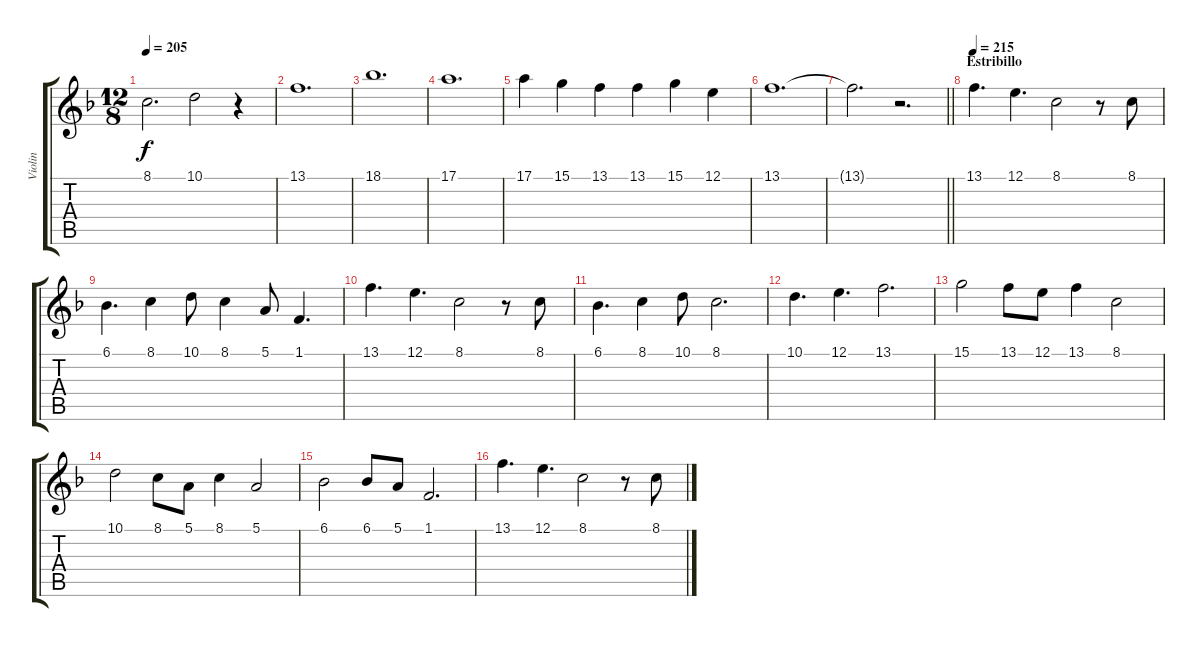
\track ("Violin" "Violin") {instrument violin}
\staff {score tabs}
\tuning (E4 B3 G3 D3 A2 E2) {hide}
\ts (12 8)
\tempo 205
\clef g2
\ks dminor
8.1.2{d dy f} 10.1.2 r.4 |
13.1.1{d} |
18.1.1{d} |
17.1.1{d} |
17.1.4 15.1.4 13.1.4 13.1.4 15.1.4 12.1.4 |
13.1.1{d} |
\barLineRight lightlight
13.1{t}.2{d} r.2{d} |
\section ("" "Estribillo")
\tempo 215
13.1.4{d} 12.1.4{d} 8.1.2 r.8 8.1.8 |
6.1.4{d} 8.1.4 10.1.8 8.1.4 5.1.8 1.1.4{d} |
13.1.4{d} 12.1.4{d} 8.1.2 r.8 8.1.8 |
6.1.4{d} 8.1.4 10.1.8 8.1.2{d} |
10.1.4{d} 12.1.4{d} 13.1.2{d} |
15.1.2 13.1.8 12.1.8 13.1.4 8.1.2 |
10.1.2 8.1.8 5.1.8 8.1.4 5.1.2 |
6.1.2 6.1.8 5.1.8 1.1.2{d} |
13.1.4{d} 12.1.4{d} 8.1.2 r.8 8.1.8
